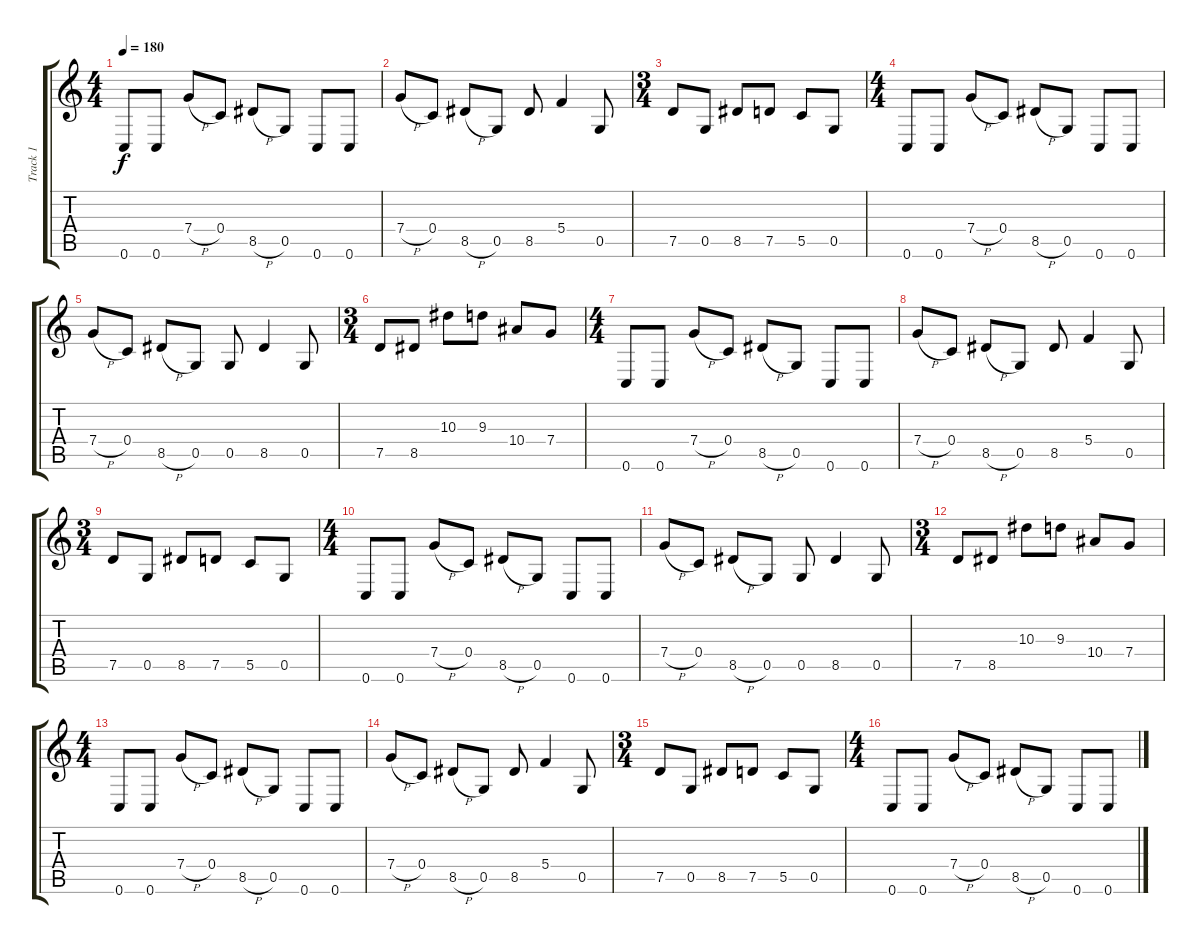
\track ("Track 1" "Track 1") {instrument distortionguitar}
\staff {score tabs}
\tuning (D4 A3 F3 C3 G2 C2) {hide}
\ts (4 4)
\tempo 180
\clef g2
\ks c
0.6.8{dy f} 0.6.8 7.4{h}.8 0.4.8 8.5{h}.8 0.5.8 0.6.8 0.6.8 |
7.4{h}.8 0.4.8 8.5{h}.8 0.5.8 8.5.8 5.4.4 0.5.8 |
\ts (3 4)
7.5.8 0.5.8 8.5.8 7.5.8 5.5.8 0.5.8 |
\ts (4 4)
0.6.8 0.6.8 7.4{h}.8 0.4.8 8.5{h}.8 0.5.8 0.6.8 0.6.8 |
7.4{h}.8 0.4.8 8.5{h}.8 0.5.8 0.5.8 8.5.4 0.5.8 |
\ts (3 4)
7.5.8 8.5.8 10.3.8 9.3.8 10.4.8 7.4.8 |
\ts (4 4)
0.6.8 0.6.8 7.4{h}.8 0.4.8 8.5{h}.8 0.5.8 0.6.8 0.6.8 |
7.4{h}.8 0.4.8 8.5{h}.8 0.5.8 8.5.8 5.4.4 0.5.8 |
\ts (3 4)
7.5.8 0.5.8 8.5.8 7.5.8 5.5.8 0.5.8 |
\ts (4 4)
0.6.8 0.6.8 7.4{h}.8 0.4.8 8.5{h}.8 0.5.8 0.6.8 0.6.8 |
7.4{h}.8 0.4.8 8.5{h}.8 0.5.8 0.5.8 8.5.4 0.5.8 |
\ts (3 4)
7.5.8 8.5.8 10.3.8 9.3.8 10.4.8 7.4.8 |
\ts (4 4)
0.6.8 0.6.8 7.4{h}.8 0.4.8 8.5{h}.8 0.5.8 0.6.8 0.6.8 |
7.4{h}.8 0.4.8 8.5{h}.8 0.5.8 8.5.8 5.4.4 0.5.8 |
\ts (3 4)
7.5.8 0.5.8 8.5.8 7.5.8 5.5.8 0.5.8 |
\ts (4 4)
0.6.8 0.6.8 7.4{h}.8 0.4.8 8.5{h}.8 0.5.8 0.6.8 0.6.8
